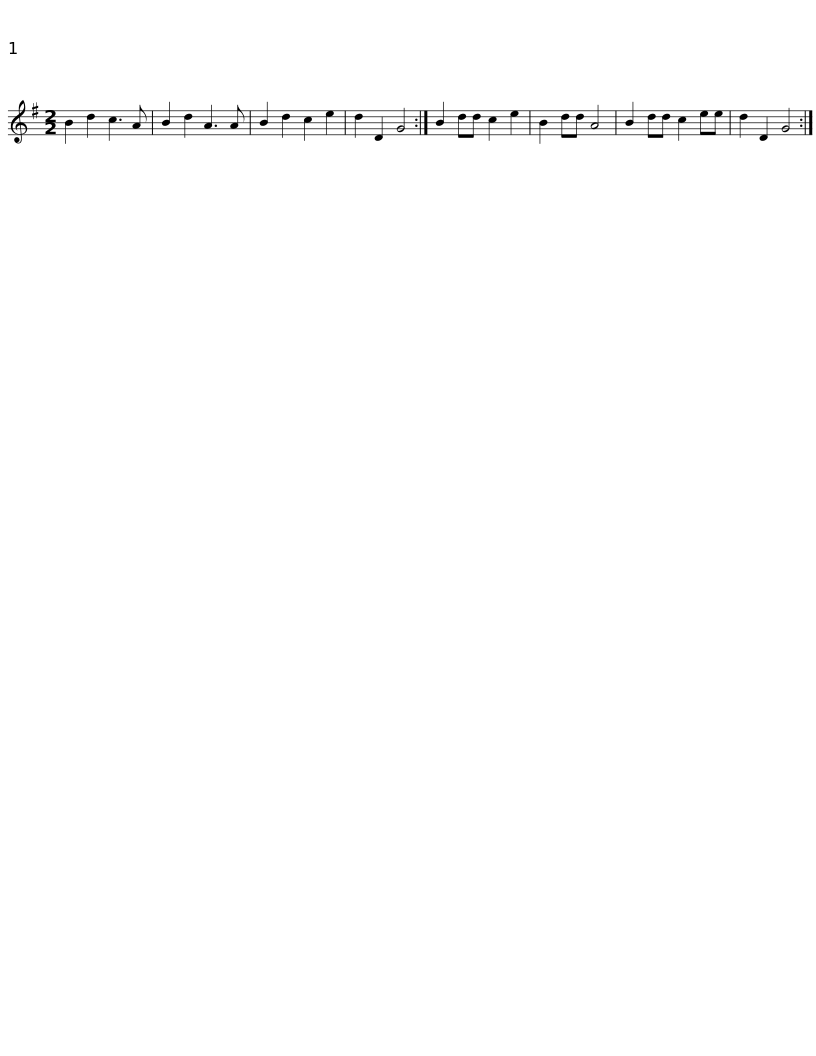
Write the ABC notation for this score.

X:1
L:1/8
M:2/2
I:linebreak $
K:G
V:1 treble
V:1
 B2 d2 c3 A | B2 d2 A3 A | B2 d2 c2 e2 | d2 D2 G4 :| B2 dd c2 e2 | %5
 B2 dd A4 | B2 dd c2 ee | d2 D2 G4 :| %8
